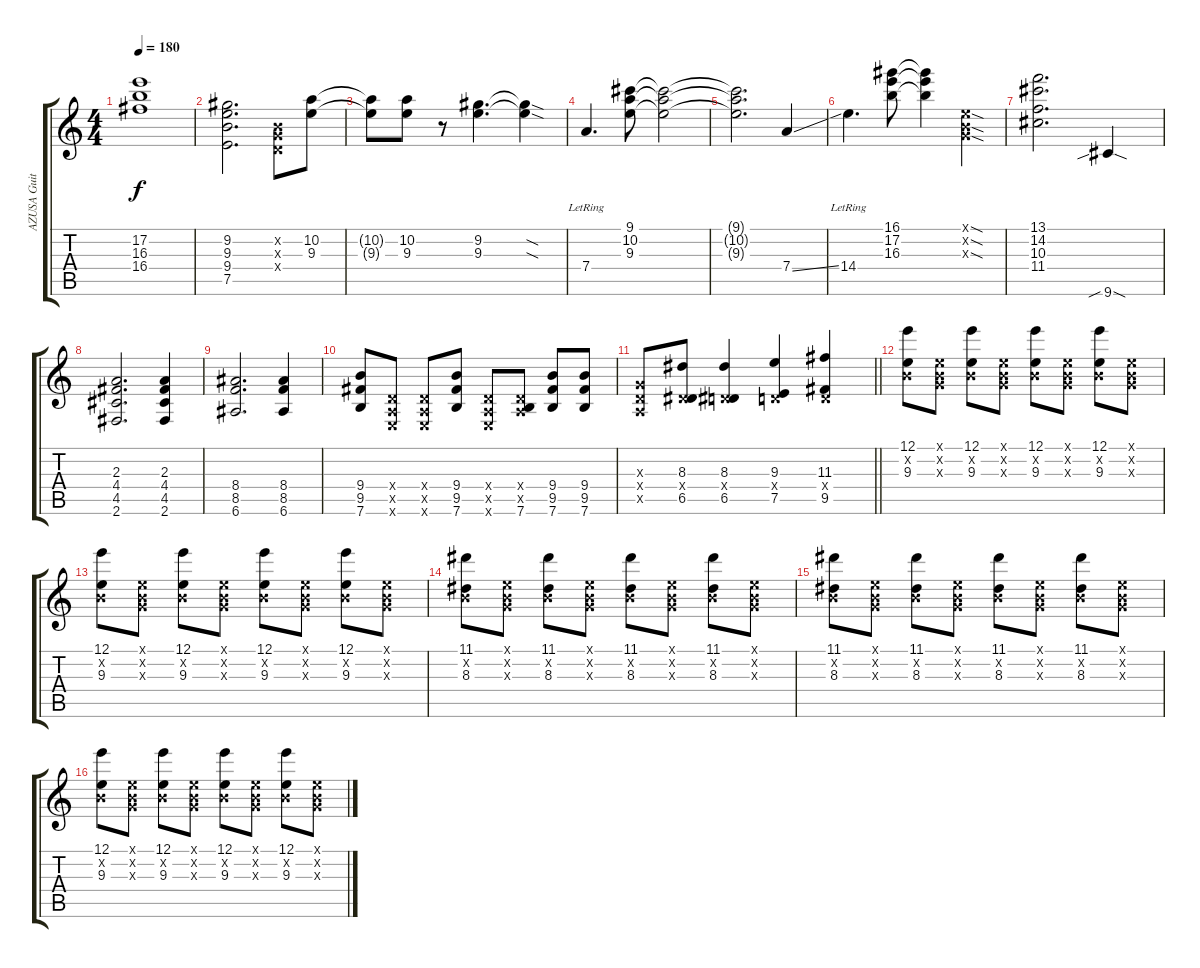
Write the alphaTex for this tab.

\track ("AZUSA Guitar" "AZUSA Guit") {instrument distortionguitar}
\staff {score tabs}
\tuning (E4 B3 G3 D3 A2 E2) {hide}
\ts (4 4)
\tempo 180
\clef g2
\ks c
(17.2 16.3 16.4).1{dy f} |
(9.2 9.3 9.4 7.5).2{d} (0.2{x} 0.3{x} 0.4{x}).8 (10.2 9.3).8 |
(10.2{t} 9.3{t}).8 (10.2 9.3).8 r.8 (9.2 9.3).4{d} (9.2{sod t} 9.3{sod t}).4 |
7.4{lr}.4{d} (9.1 10.2 9.3).8 (9.1{t} 10.2{t} 9.3{t}).2 |
(9.1{t} 10.2{t} 9.3{t}).2{d} 7.4{ss}.4 |
14.4{lr}.4{d} (16.1 17.2 16.3).8 (16.1{t} 17.2{t} 16.3{t}).4 (0.1{sod x} 0.2{sod x} 0.3{sod x}).4 |
(13.1 14.2 10.3 11.4).2{d} 9.6{sib sod}.4 |
(2.3 4.4 4.5 2.6).2{d} (2.3 4.4 4.5 2.6).4 |
(8.4 8.5 6.6).2{d} (8.4 8.5 6.6).4 |
(9.4 9.5 7.6).8 (0.4{x} 0.5{x} 0.6{x}).8 (0.4{x} 0.5{x} 0.6{x}).8 (9.4 9.5 7.6).8 (0.4{x} 0.5{x} 0.6{x}).8 (0.4{x} 0.5{x} 7.6).8 (9.4 9.5 7.6).8 (9.4 9.5 7.6).8 |
\barLineRight lightlight
(0.3{x} 0.4{x} 0.5{x}).8 (8.3 0.4{x} 6.5).8 (8.3 0.4{x} 6.5).4 (9.3 0.4{x} 7.5).4 (11.3 0.4{x} 9.5).4 |
(12.1 0.2{x} 9.3).8 (0.1{x} 0.2{x} 0.3{x}).8 (12.1 0.2{x} 9.3).8 (0.1{x} 0.2{x} 0.3{x}).8 (12.1 0.2{x} 9.3).8 (0.1{x} 0.2{x} 0.3{x}).8 (12.1 0.2{x} 9.3).8 (0.1{x} 0.2{x} 0.3{x}).8 |
(12.1 0.2{x} 9.3).8 (0.1{x} 0.2{x} 0.3{x}).8 (12.1 0.2{x} 9.3).8 (0.1{x} 0.2{x} 0.3{x}).8 (12.1 0.2{x} 9.3).8 (0.1{x} 0.2{x} 0.3{x}).8 (12.1 0.2{x} 9.3).8 (0.1{x} 0.2{x} 0.3{x}).8 |
(11.1 0.2{x} 8.3).8 (0.1{x} 0.2{x} 0.3{x}).8 (11.1 0.2{x} 8.3).8 (0.1{x} 0.2{x} 0.3{x}).8 (11.1 0.2{x} 8.3).8 (0.1{x} 0.2{x} 0.3{x}).8 (11.1 0.2{x} 8.3).8 (0.1{x} 0.2{x} 0.3{x}).8 |
(11.1 0.2{x} 8.3).8 (0.1{x} 0.2{x} 0.3{x}).8 (11.1 0.2{x} 8.3).8 (0.1{x} 0.2{x} 0.3{x}).8 (11.1 0.2{x} 8.3).8 (0.1{x} 0.2{x} 0.3{x}).8 (11.1 0.2{x} 8.3).8 (0.1{x} 0.2{x} 0.3{x}).8 |
(12.1 0.2{x} 9.3).8 (0.1{x} 0.2{x} 0.3{x}).8 (12.1 0.2{x} 9.3).8 (0.1{x} 0.2{x} 0.3{x}).8 (12.1 0.2{x} 9.3).8 (0.1{x} 0.2{x} 0.3{x}).8 (12.1 0.2{x} 9.3).8 (0.1{x} 0.2{x} 0.3{x}).8
